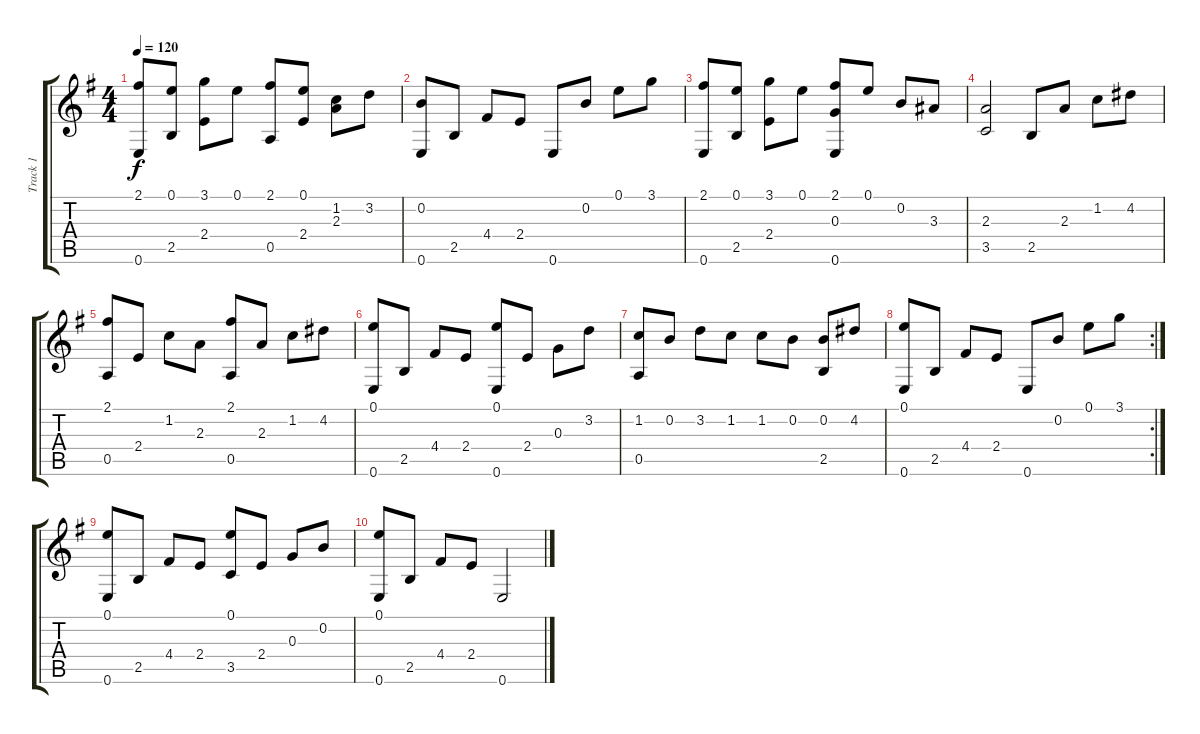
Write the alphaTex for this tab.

\track ("Track 1" "Track 1") {instrument acousticguitarnylon}
\staff {score tabs}
\tuning (E4 B3 G3 D3 A2 E2) {hide}
\ts (4 4)
\tempo 120
\clef g2
\ks g
(2.1 0.6).8{dy f} (0.1 2.5).8 (3.1 2.4).8 0.1.8 (2.1 0.5).8 (0.1 2.4).8 (1.2 2.3).8 3.2.8 |
(0.2 0.6).8 2.5.8 4.4.8 2.4.8 0.6.8 0.2.8 0.1.8 3.1.8 |
(2.1 0.6).8 (0.1 2.5).8 (3.1 2.4).8 0.1.8 (2.1 0.3 0.6).8 0.1.8 0.2.8 3.3.8 |
(2.3 3.5).2 2.5.8 2.3.8 1.2.8 4.2.8 |
(2.1 0.5).8 2.4.8 1.2.8 2.3.8 (2.1 0.5).8 2.3.8 1.2.8 4.2.8 |
(0.1 0.6).8 2.5.8 4.4.8 2.4.8 (0.1 0.6).8 2.4.8 0.3.8 3.2.8 |
(1.2 0.5).8 0.2.8 3.2.8 1.2.8 1.2.8 0.2.8 (0.2 2.5).8 4.2.8 |
\rc 2
(0.1 0.6).8 2.5.8 4.4.8 2.4.8 0.6.8 0.2.8 0.1.8 3.1.8 |
(0.1 0.6).8 2.5.8 4.4.8 2.4.8 (0.1 3.5).8 2.4.8 0.3.8 0.2.8 |
(0.1 0.6).8 2.5.8 4.4.8 2.4.8 0.6.2
